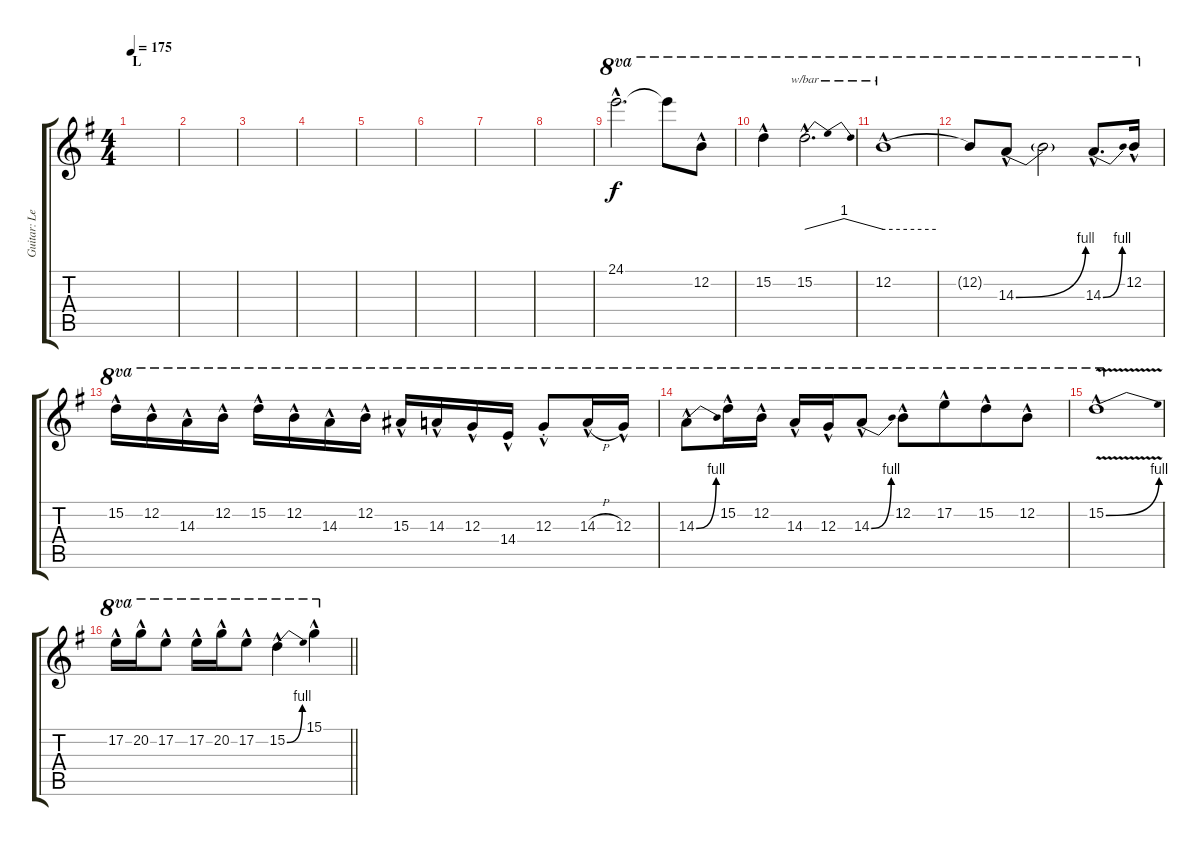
\track ("Guitar: Lead" "Guitar: Le") {instrument overdrivenguitar}
\staff {score tabs}
\tuning (E4 B3 G3 D3 A2 E2) {hide}
\ts (4 4)
\section ("" "L")
\tempo 175
\clef g2
\ks g
|
|
|
|
|
|
|
|
24.1{hac}.2{d ot 8va volume 16} 24.1{t}.8{ot 8va} 12.2{hac}.8{ot 8va} |
15.2{hac}.4{ot 8va} 15.2{hac}.2{d tbe (dip default 0 0 15 4 45 4 60 0) ot 8va} |
12.2{hac}.1{tbe (hold default 0 0 60 0) ot 8va} |
12.2{t}.8{ot 8va} 14.3{be (bend 0 0 60 4) hac}.8{ot 8va} 14.3{t}.2{ot 8va} 14.3{be (bend 0 0 60 4) hac}.8{d ot 8va} 12.2{hac}.16{ot 8va} |
15.2{hac}.16{ot 8va} 12.2{hac}.16{ot 8va} 14.3{hac}.16{ot 8va} 12.2{hac}.16{ot 8va} 15.2{hac}.16{ot 8va} 12.2{hac}.16{ot 8va} 14.3{hac}.16{ot 8va} 12.2{hac}.16{ot 8va} 15.3{hac}.16{ot 8va} 14.3{hac}.16{ot 8va} 12.3{hac}.16{ot 8va} 14.4{hac}.16{ot 8va} 12.3{hac st}.8{ot 8va} 14.3{h hac}.16{ot 8va} 12.3{hac}.16{ot 8va} |
14.3{be (bend 0 0 60 4) hac}.8{ot 8va} 15.2{hac}.16{ot 8va} 12.2{hac}.16{ot 8va} 14.3{hac}.16{ot 8va} 12.3{hac}.16{ot 8va} 14.3{be (bend 0 0 60 4) hac}.8{ot 8va} 12.2{hac}.8{ot 8va} 17.2{hac}.8{ot 8va beam merge} 15.2{hac}.8{ot 8va} 12.2{hac}.8{ot 8va} |
15.2{be (bend 0 0 60 4) v hac}.1{ot 8va} |
\barLineRight lightlight
17.2{hac}.16{ot 8va} 20.2{hac}.16{ot 8va} 17.2{hac}.8{ot 8va} 17.2{hac}.16{ot 8va} 20.2{hac}.16{ot 8va} 17.2{hac}.8{ot 8va} 15.2{be (bend 0 0 60 4) hac}.4{ot 8va} 15.1{hac}.4{ot 8va}
